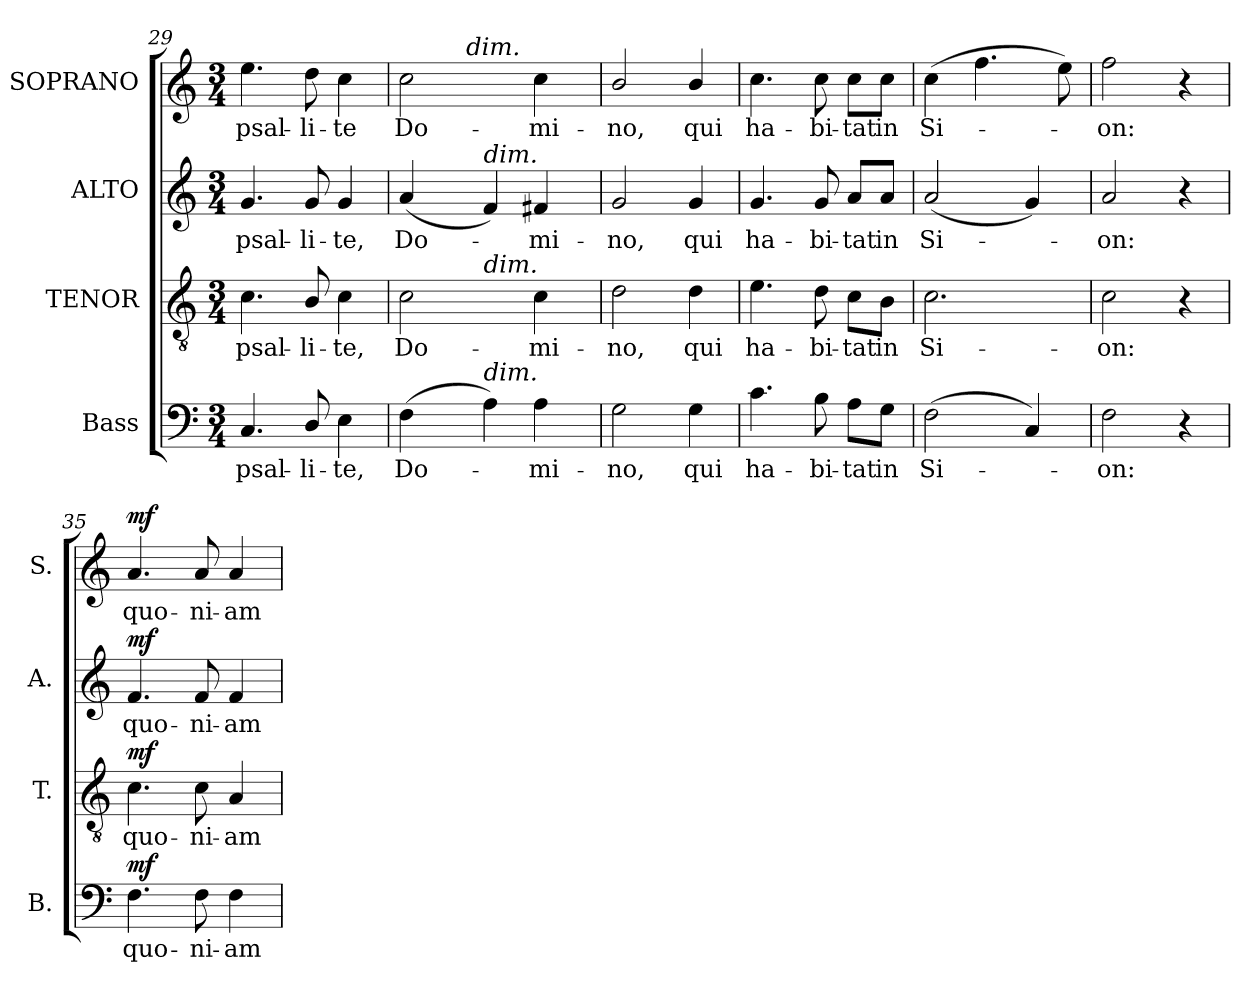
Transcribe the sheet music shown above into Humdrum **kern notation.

**kern	**text	**dynam	**kern	**text	**dynam	**kern	**text	**dynam	**kern	**text	**dynam
*part4	*part4	*part4	*part3	*part3	*part3	*part2	*part2	*part2	*part1	*part1	*part1
*staff4	*staff4	*staff4	*staff3	*staff3	*staff3	*staff2	*staff2	*staff2	*staff1	*staff1	*staff1
*I"Bass	*	*	*I"TENOR	*	*	*I"ALTO	*	*	*I"SOPRANO	*	*
*I'B.	*	*	*I'T.	*	*	*I'A.	*	*	*I'S.	*	*
*clefF4	*	*	*clefGv2	*	*	*clefG2	*	*	*clefG2	*	*
*	*	*	*ITrd7c12	*	*	*	*	*	*	*	*
*k[]	*	*	*k[]	*	*	*k[]	*	*	*k[]	*	*
*a:	*	*	*a:	*	*	*a:	*	*	*a:	*	*
*M3/4	*	*	*M3/4	*	*	*M3/4	*	*	*M3/4	*	*
=29	=29	=29	=29	=29	=29	=29	=29	=29	=29	=29	=29
!	!LO:LY:b:color=#000000	!	!	!	!	!	!	!	!	!	!
!	!	!	!	!LO:LY:b:color=#000000	!	!	!	!	!	!	!
!	!	!	!	!	!	!	!LO:LY:b:color=#000000	!	!	!	!
!	!	!	!	!	!	!	!	!	!	!LO:LY:b:color=#000000	!
4.Ci/	psal-	.	4.Ci\	psal-	.	4.gi/	psal-	.	4.eei\	psal-	.
!	!LO:LY:b:color=#000000	!	!	!	!	!	!	!	!	!	!
!	!	!	!	!LO:LY:b:color=#000000	!	!	!	!	!	!	!
!	!	!	!	!	!	!	!LO:LY:b:color=#000000	!	!	!	!
!	!	!	!	!	!	!	!	!	!	!LO:LY:b:color=#000000	!
8Di/	-li-	.	8BBi/	-li-	.	8gi/	-li-	.	8ddi\	-li-	.
!	!LO:LY:b:color=#000000	!	!	!	!	!	!	!	!	!	!
!	!	!	!	!LO:LY:b:color=#000000	!	!	!	!	!	!	!
!	!	!	!	!	!	!	!LO:LY:b:color=#000000	!	!	!	!
!	!	!	!	!	!	!	!	!	!	!LO:LY:b:color=#000000	!
4Ei\	-te,	.	4Ci\	-te,	.	4gi/	-te,	.	4cci\	-te	.
=30	=30	=30	=30	=30	=30	=30	=30	=30	=30	=30	=30
!	!LO:LY:b:color=#000000	!	!	!	!	!	!	!	!	!	!
!	!	!	!	!LO:LY:b:color=#000000	!	!	!	!	!	!	!
!	!	!	!	!	!	!	!LO:LY:b:color=#000000	!	!	!	!
!	!	!	!	!	!	!	!	!	!	!LO:LY:b:color=#000000	!
*	*	*	*^	*	*	*	*	*	*^	*	*
(4Fi\	Do-	.	2Ci\	4ryy	Do-	.	(4ai/	Do-	.	2cci\	8ryy	Do-	.
.	.	.	.	.	.	.	.	.	.	.	16ryy	.	.
.	.	.	.	.	.	.	.	.	.	.	64ryy	.	.
.	.	.	.	.	.	.	.	.	.	.	512ryy	.	.
!	!	!	!	!	!	!	!	!	!	!	!LO:TX:a:i:t=dim.	!	!
.	.	.	.	.	.	.	.	.	.	.	2ryy	.	.
!	!	!	!	!	!	!	!LO:TX:a:i:t=dim.	!	!	!	!	!	!
!	!	!	!	!LO:TX:a:i:t=dim.	!	!	!	!	!	!	!	!	!
!LO:TX:a:i:t=dim.	!	!	!	!	!	!	!	!	!	!	!	!	!
4Ai\)	.	.	.	2ryy	.	.	4fi/)	.	.	.	.	.	.
!	!LO:LY:b:color=#000000	!	!	!	!	!	!	!	!	!	!	!	!
!	!	!	!	!	!LO:LY:b:color=#000000	!	!	!	!	!	!	!	!
!	!	!	!	!	!	!	!	!LO:LY:b:color=#000000	!	!	!	!	!
!	!	!	!	!	!	!	!	!	!	!	!	!LO:LY:b:color=#000000	!
4Ai\	-mi-	.	4Ci\	.	-mi-	.	4f#Xi/	-mi-	.	4cci\	.	-mi-	.
.	.	.	.	.	.	.	.	.	.	.	32ryy	.	.
.	.	.	.	.	.	.	.	.	.	.	128..ryy	.	.
*	*	*	*v	*v	*	*	*	*	*	*v	*v	*	*
=31	=31	=31	=31	=31	=31	=31	=31	=31	=31	=31	=31
*	*	*	*^	*	*	*	*	*	*^	*	*
!	!LO:LY:b:color=#000000	!	!	!	!	!	!	!	!	!	!	!	!
*	*	*	*v	*v	*	*	*	*	*	*v	*v	*	*
*	*	*	*^	*	*	*	*	*	*^	*	*
!	!	!	!	!	!LO:LY:b:color=#000000	!	!	!	!	!	!	!	!
*	*	*	*v	*v	*	*	*	*	*	*v	*v	*	*
*	*	*	*^	*	*	*	*	*	*^	*	*
!	!	!	!	!	!	!	!	!LO:LY:b:color=#000000	!	!	!	!	!
*	*	*	*v	*v	*	*	*	*	*	*v	*v	*	*
*	*	*	*^	*	*	*	*	*	*^	*	*
!	!	!	!	!	!	!	!	!	!	!	!	!LO:LY:b:color=#000000	!
*	*	*	*v	*v	*	*	*	*	*	*v	*v	*	*
2Gi\	-no,	.	2Di\	-no,	.	2gi/	-no,	.	2bi/	-no,	.
!	!LO:LY:b:color=#000000	!	!	!	!	!	!	!	!	!	!
!	!	!	!	!LO:LY:b:color=#000000	!	!	!	!	!	!	!
!	!	!	!	!	!	!	!LO:LY:b:color=#000000	!	!	!	!
!	!	!	!	!	!	!	!	!	!	!LO:LY:b:color=#000000	!
4Gi\	qui	.	4Di\	qui	.	4gi/	qui	.	4bi/	qui	.
=32	=32	=32	=32	=32	=32	=32	=32	=32	=32	=32	=32
!	!LO:LY:b:color=#000000	!	!	!	!	!	!	!	!	!	!
!	!	!	!	!LO:LY:b:color=#000000	!	!	!	!	!	!	!
!	!	!	!	!	!	!	!LO:LY:b:color=#000000	!	!	!	!
!	!	!	!	!	!	!	!	!	!	!LO:LY:b:color=#000000	!
4.ci\	ha-	.	4.Ei\	ha-	.	4.gi/	ha-	.	4.cci\	ha-	.
!	!LO:LY:b:color=#000000	!	!	!	!	!	!	!	!	!	!
!	!	!	!	!LO:LY:b:color=#000000	!	!	!	!	!	!	!
!	!	!	!	!	!	!	!LO:LY:b:color=#000000	!	!	!	!
!	!	!	!	!	!	!	!	!	!	!LO:LY:b:color=#000000	!
8Bi\	-bi-	.	8Di\	-bi-	.	8gi/	-bi-	.	8cci\	-bi-	.
!	!LO:LY:b:color=#000000	!	!	!	!	!	!	!	!	!	!
!	!	!	!	!LO:LY:b:color=#000000	!	!	!	!	!	!	!
!	!	!	!	!	!	!	!LO:LY:b:color=#000000	!	!	!	!
!	!	!	!	!	!	!	!	!	!	!LO:LY:b:color=#000000	!
8Ai\L	-tat	.	8Ci\L	-tat	.	8ai/L	-tat	.	8cci\L	-tat	.
!	!LO:LY:b:color=#000000	!	!	!	!	!	!	!	!	!	!
!	!	!	!	!LO:LY:b:color=#000000	!	!	!	!	!	!	!
!	!	!	!	!	!	!	!LO:LY:b:color=#000000	!	!	!	!
!	!	!	!	!	!	!	!	!	!	!LO:LY:b:color=#000000	!
8Gi\J	in	.	8BBi\J	in	.	8ai/J	in	.	8cci\J	in	.
=33	=33	=33	=33	=33	=33	=33	=33	=33	=33	=33	=33
!	!LO:LY:b:color=#000000	!	!	!	!	!	!	!	!	!	!
!	!	!	!	!LO:LY:b:color=#000000	!	!	!	!	!	!	!
!	!	!	!	!	!	!	!LO:LY:b:color=#000000	!	!	!	!
!	!	!	!	!	!	!	!	!	!	!LO:LY:b:color=#000000	!
(2Fi\	Si-	.	2.Ci\	Si-	.	(2ai/	Si-	.	(4cci\	Si-	.
.	.	.	.	.	.	.	.	.	4.ffi\	.	.
4Ci/)	.	.	.	.	.	4gi/)	.	.	.	.	.
.	.	.	.	.	.	.	.	.	8eei\)	.	.
=34	=34	=34	=34	=34	=34	=34	=34	=34	=34	=34	=34
!	!LO:LY:b:color=#000000	!	!	!	!	!	!	!	!	!	!
!	!	!	!	!LO:LY:b:color=#000000	!	!	!	!	!	!	!
!	!	!	!	!	!	!	!LO:LY:b:color=#000000	!	!	!	!
!	!	!	!	!	!	!	!	!	!	!LO:LY:b:color=#000000	!
2Fi\	-on:	.	2Ci\	-on:	.	2ai/	-on:	.	2ffi\	-on:	.
4r	.	.	4r	.	.	4r	.	.	4r	.	.
=35	=35	=35	=35	=35	=35	=35	=35	=35	=35	=35	=35
!	!LO:LY:b:color=#000000	!	!	!	!	!	!	!	!	!	!
!	!	!	!	!LO:LY:b:color=#000000	!	!	!	!	!	!	!
!	!	!	!	!	!	!	!LO:LY:b:color=#000000	!	!	!	!
!	!	!	!	!	!	!	!	!	!	!LO:LY:b:color=#000000	!
4.Fi\	quo-	mf	4.Ci\	quo-	mf	4.fi/	quo-	mf	4.ai/	quo-	mf
!	!LO:LY:b:color=#000000	!	!	!	!	!	!	!	!	!	!
!	!	!	!	!LO:LY:b:color=#000000	!	!	!	!	!	!	!
!	!	!	!	!	!	!	!LO:LY:b:color=#000000	!	!	!	!
!	!	!	!	!	!	!	!	!	!	!LO:LY:b:color=#000000	!
8Fi\	-ni-	.	8Ci\	-ni-	.	8fi/	-ni-	.	8ai/	-ni-	.
!	!LO:LY:b:color=#000000	!	!	!	!	!	!	!	!	!	!
!	!	!	!	!LO:LY:b:color=#000000	!	!	!	!	!	!	!
!	!	!	!	!	!	!	!LO:LY:b:color=#000000	!	!	!	!
!	!	!	!	!	!	!	!	!	!	!LO:LY:b:color=#000000	!
4Fi\	-am	.	4AAi/	-am	.	4fi/	-am	.	4ai/	-am	.
=	=	=	=	=	=	=	=	=	=	=	=
*-	*-	*-	*-	*-	*-	*-	*-	*-	*-	*-	*-
